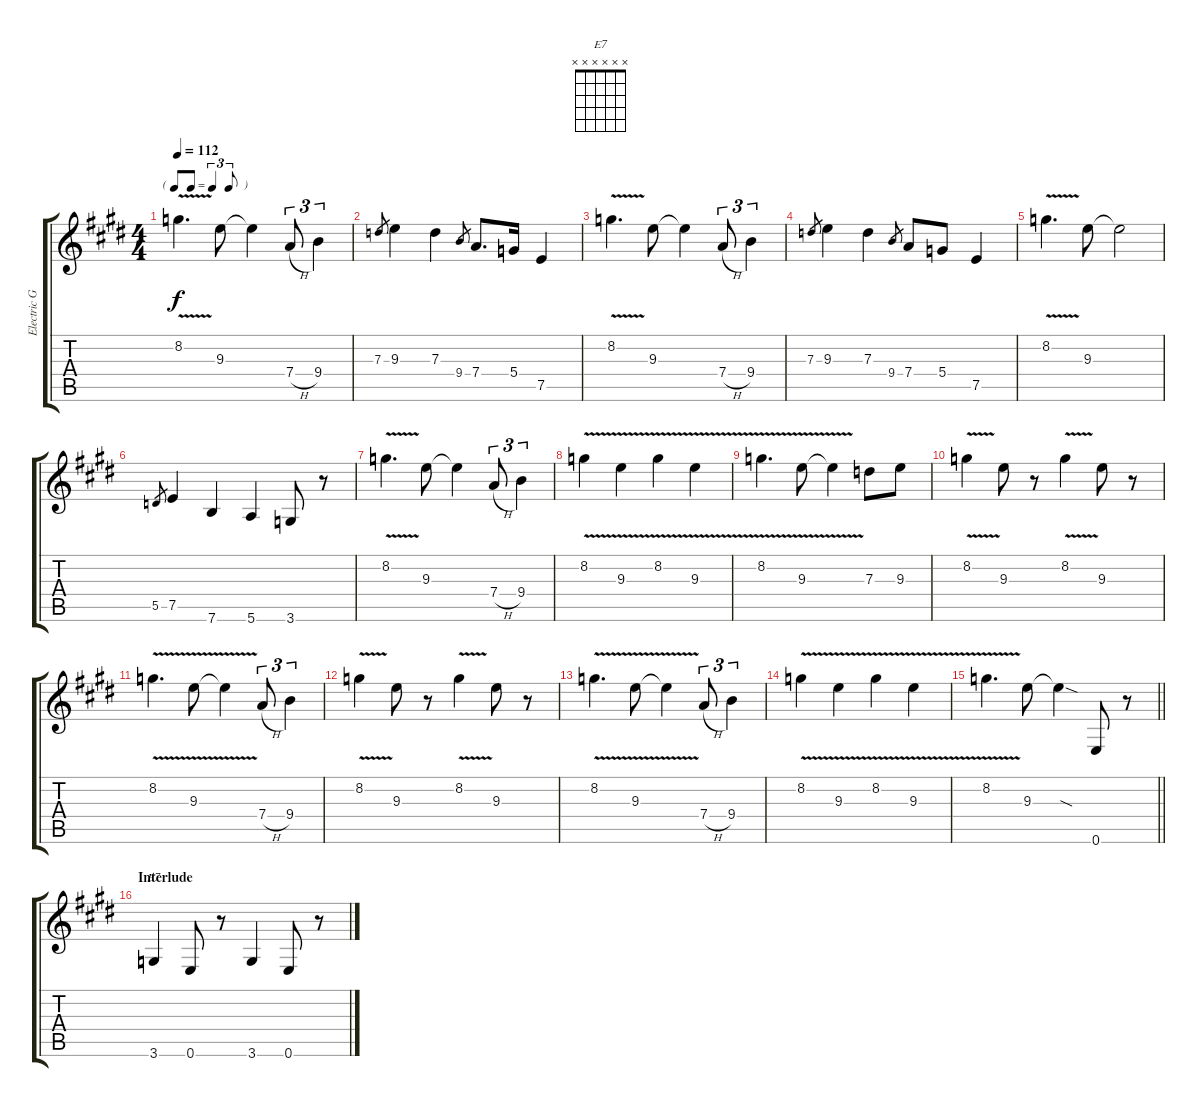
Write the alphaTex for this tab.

\track ("Electric Guitar" "Electric G") {instrument overdrivenguitar}
\staff {score tabs}
\tuning (E4 B3 G3 D3 A2 E2) {hide}
\chord ("E7" x x x x x x)
\ts (4 4)
\tf triplet8th
\tempo 112
\clef g2
\ks e
8.2{v}.4{d dy f} 9.3.8 9.3{t}.4 7.4{h}.8{tu (3 2)} 9.4.4{tu (3 2)} |
7.3.8{gr} 9.3.4 7.3.4 9.4.8{gr} 7.4.8{d} 5.4.16 7.5.4 |
8.2{v}.4{d} 9.3.8 9.3{t}.4 7.4{h}.8{tu (3 2)} 9.4.4{tu (3 2)} |
7.3.8{gr} 9.3.4 7.3.4 9.4.8{gr} 7.4.8 5.4.8 7.5.4 |
8.2{v}.4{d} 9.3.8 9.3{t}.2 |
5.5.8{gr} 7.5.4 7.6.4 5.6.4 3.6.8 r.8 |
8.2{v}.4{d} 9.3.8 9.3{t}.4 7.4{h}.8{tu (3 2)} 9.4.4{tu (3 2)} |
8.2{v}.4 9.3{v}.4 8.2{v}.4 9.3{v}.4 |
8.2{v}.4{d} 9.3{v}.8 9.3{v t}.4 7.3.8 9.3.8 |
8.2{v}.4 9.3.8 r.8 8.2{v}.4 9.3.8 r.8 |
8.2{v}.4{d} 9.3{v}.8 9.3{v t}.4 7.4{h}.8{tu (3 2)} 9.4.4{tu (3 2)} |
8.2{v}.4 9.3.8 r.8 8.2{v}.4 9.3.8 r.8 |
8.2{v}.4{d} 9.3{v}.8 9.3{v t}.4 7.4{h}.8{tu (3 2)} 9.4.4{tu (3 2)} |
8.2{v}.4 9.3{v}.4 8.2{v}.4 9.3{v}.4 |
\barLineRight lightlight
8.2{v}.4{d} 9.3.8 9.3{sod t}.4 0.6.8 r.8 |
\section ("" "Interlude")
3.6.4{ch "E7"} 0.6.8 r.8 3.6.4 0.6.8 r.8
